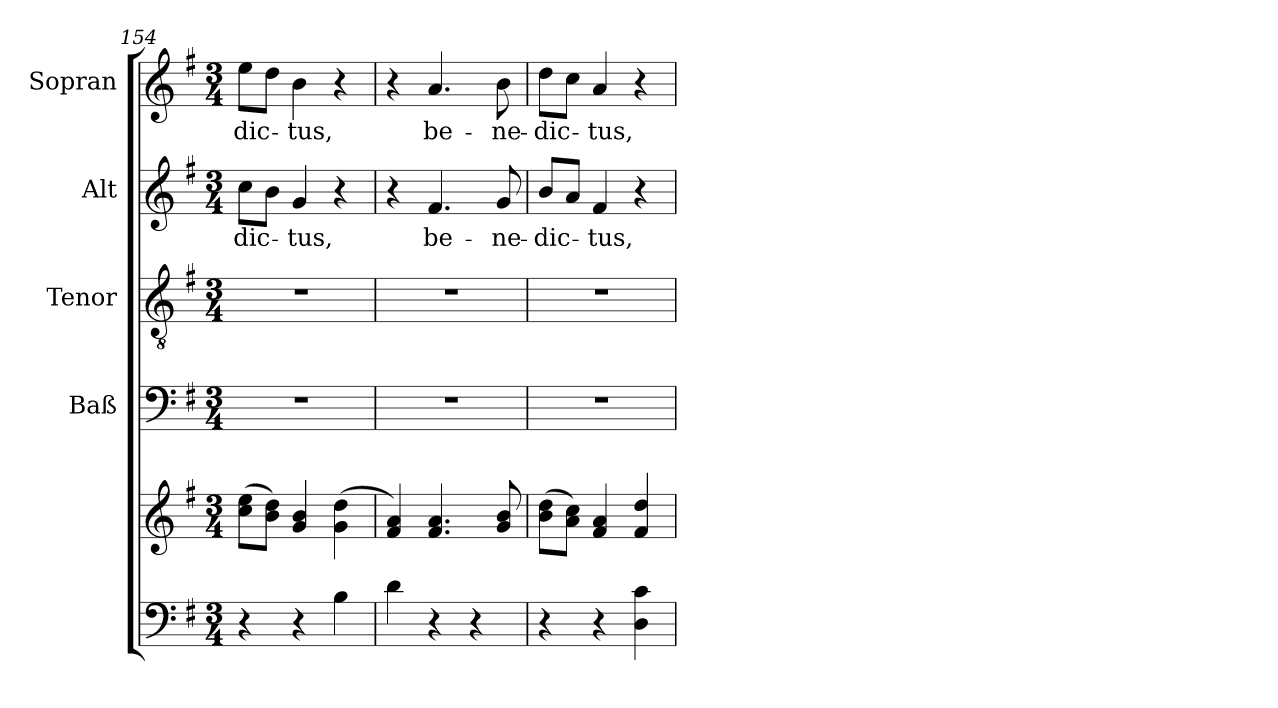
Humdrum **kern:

**kern	**kern	**kern	**kern	**kern	**text	**kern	**text
*part5	*part5	*part4	*part3	*part2	*part2	*part1	*part1
*staff6	*staff5	*staff4	*staff3	*staff2	*staff2	*staff1	*staff1
*	*	*I"Baß	*I"Tenor	*I"Alt	*	*I"Sopran	*
*clefF4	*clefG2	*clefF4	*clefGv2	*clefG2	*	*clefG2	*
*k[f#]	*k[f#]	*k[f#]	*k[f#]	*k[f#]	*	*k[f#]	*
*G:	*G:	*G:	*G:	*G:	*	*G:	*
*M3/4	*M3/4	*M3/4	*M3/4	*M3/4	*	*M3/4	*
=154	=154	=154	=154	=154	=154	=154	=154
!	!	!	!	!	!LO:LY:b	!	!LO:LY:b
4r	(>8cc\ 8ee\L	2.r	2.r	8cc\L	-dic-	8ee\L	-dic-
.	8b\ 8dd\J)	.	.	8b\J	.	8dd\J	.
!	!	!	!	!	!LO:LY:b	!	!LO:LY:b
4r	4g/ 4b/	.	.	4g/	-tus,	4b\	-tus,
4B\	(>4g\ 4dd\	.	.	4r	.	4r	.
=155	=155	=155	=155	=155	=155	=155	=155
4d\	4f#/ 4a/)	2.r	2.r	4r	.	4r	.
!	!	!	!	!	!LO:LY:b	!	!LO:LY:b
4r	4.f#/ 4.a/	.	.	4.f#/	be-	4.a/	be-
4r	.	.	.	.	.	.	.
!	!	!	!	!	!LO:LY:b	!	!LO:LY:b
.	8g/ 8b/	.	.	8g/	-ne-	8b\	-ne-
=156	=156	=156	=156	=156	=156	=156	=156
!	!	!	!	!	!LO:LY:b	!	!LO:LY:b
4r	(>8b\ 8dd\L	2.r	2.r	8b/L	-dic-	8dd\L	-dic-
.	8a\ 8cc\J)	.	.	8a/J	.	8cc\J	.
!	!	!	!	!	!LO:LY:b	!	!LO:LY:b
4r	4f#/ 4a/	.	.	4f#/	-tus,	4a/	-tus,
4D\ 4c\	4f#/ 4dd/	.	.	4r	.	4r	.
=	=	=	=	=	=	=	=
*-	*-	*-	*-	*-	*-	*-	*-
